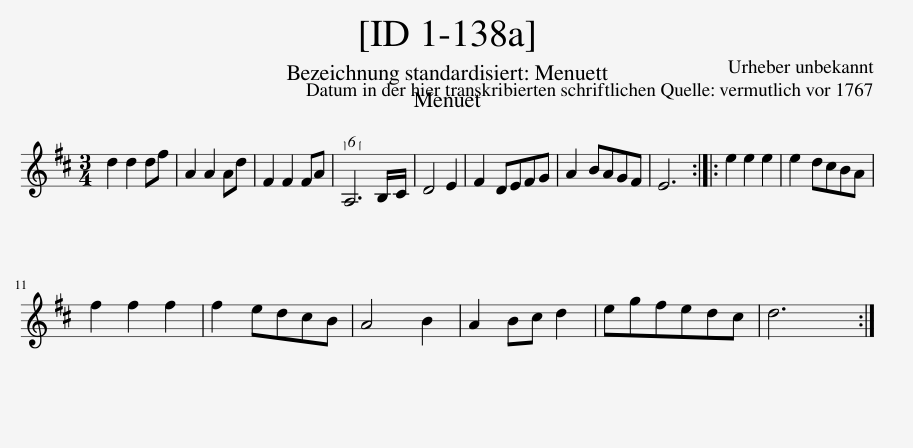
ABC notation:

X:1
L:1/8
M:3/4
I:linebreak $
K:D
V:1 treble
V:1
 d2 d2 df | A2 A2 Ad | F2 F2 FA | (6:5:1A,6 B,/C/ | D4 E2 | %5
 F2 DEFG | A2 BAGF | E6 :: e2 e2 e2 | e2 dcBA |$ %10
 f2 f2 f2 | f2 edcB | A4 B2 | A2 Bc d2 | egfedc | %15
 d6 :| %16
